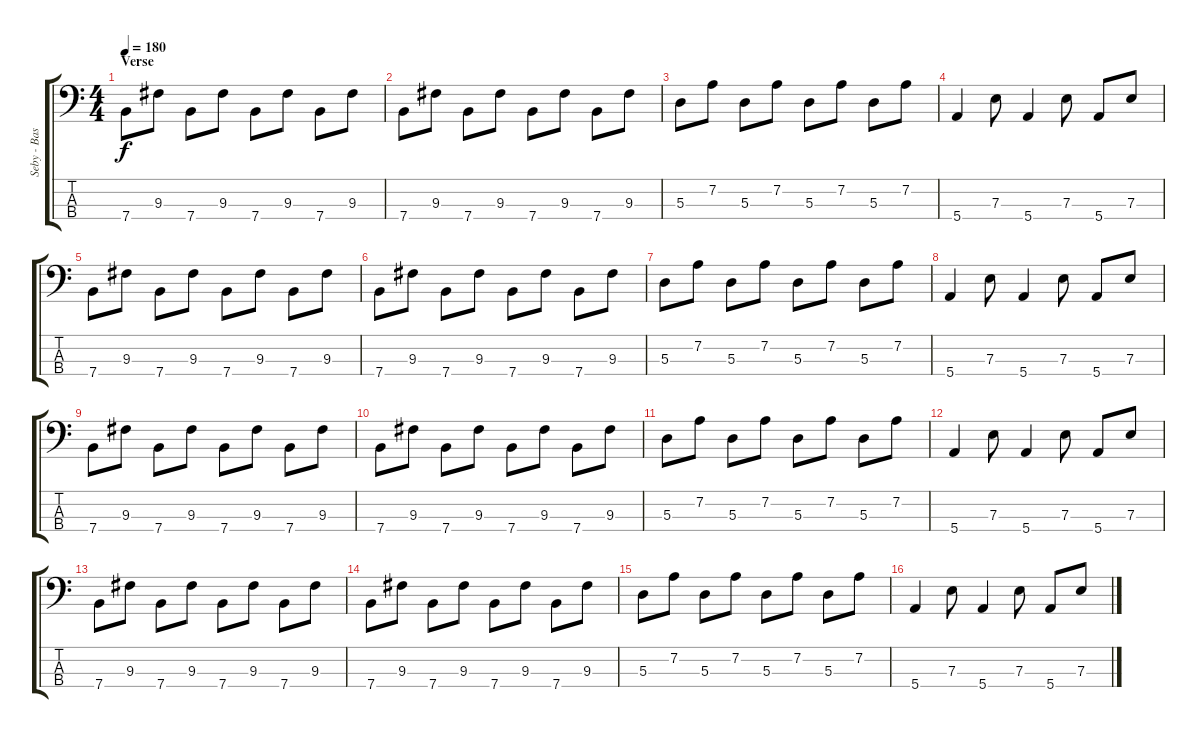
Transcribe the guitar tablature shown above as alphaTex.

\track ("Seby - Bass" "Seby - Bas") {instrument electricbasspick}
\staff {score tabs}
\tuning (G2 D2 A1 E1) {hide}
\ts (4 4)
\section ("" "Verse")
\tempo 180
\clef f4
\ks c
7.4.8{dy f} 9.3.8 7.4.8 9.3.8 7.4.8 9.3.8 7.4.8 9.3.8 |
7.4.8 9.3.8 7.4.8 9.3.8 7.4.8 9.3.8 7.4.8 9.3.8 |
5.3.8 7.2.8 5.3.8 7.2.8 5.3.8 7.2.8 5.3.8 7.2.8 |
5.4.4 7.3.8 5.4.4 7.3.8 5.4.8 7.3.8 |
7.4.8 9.3.8 7.4.8 9.3.8 7.4.8 9.3.8 7.4.8 9.3.8 |
7.4.8 9.3.8 7.4.8 9.3.8 7.4.8 9.3.8 7.4.8 9.3.8 |
5.3.8 7.2.8 5.3.8 7.2.8 5.3.8 7.2.8 5.3.8 7.2.8 |
5.4.4 7.3.8 5.4.4 7.3.8 5.4.8 7.3.8 |
7.4.8 9.3.8 7.4.8 9.3.8 7.4.8 9.3.8 7.4.8 9.3.8 |
7.4.8 9.3.8 7.4.8 9.3.8 7.4.8 9.3.8 7.4.8 9.3.8 |
5.3.8 7.2.8 5.3.8 7.2.8 5.3.8 7.2.8 5.3.8 7.2.8 |
5.4.4 7.3.8 5.4.4 7.3.8 5.4.8 7.3.8 |
7.4.8 9.3.8 7.4.8 9.3.8 7.4.8 9.3.8 7.4.8 9.3.8 |
7.4.8 9.3.8 7.4.8 9.3.8 7.4.8 9.3.8 7.4.8 9.3.8 |
5.3.8 7.2.8 5.3.8 7.2.8 5.3.8 7.2.8 5.3.8 7.2.8 |
5.4.4 7.3.8 5.4.4 7.3.8 5.4.8 7.3.8
